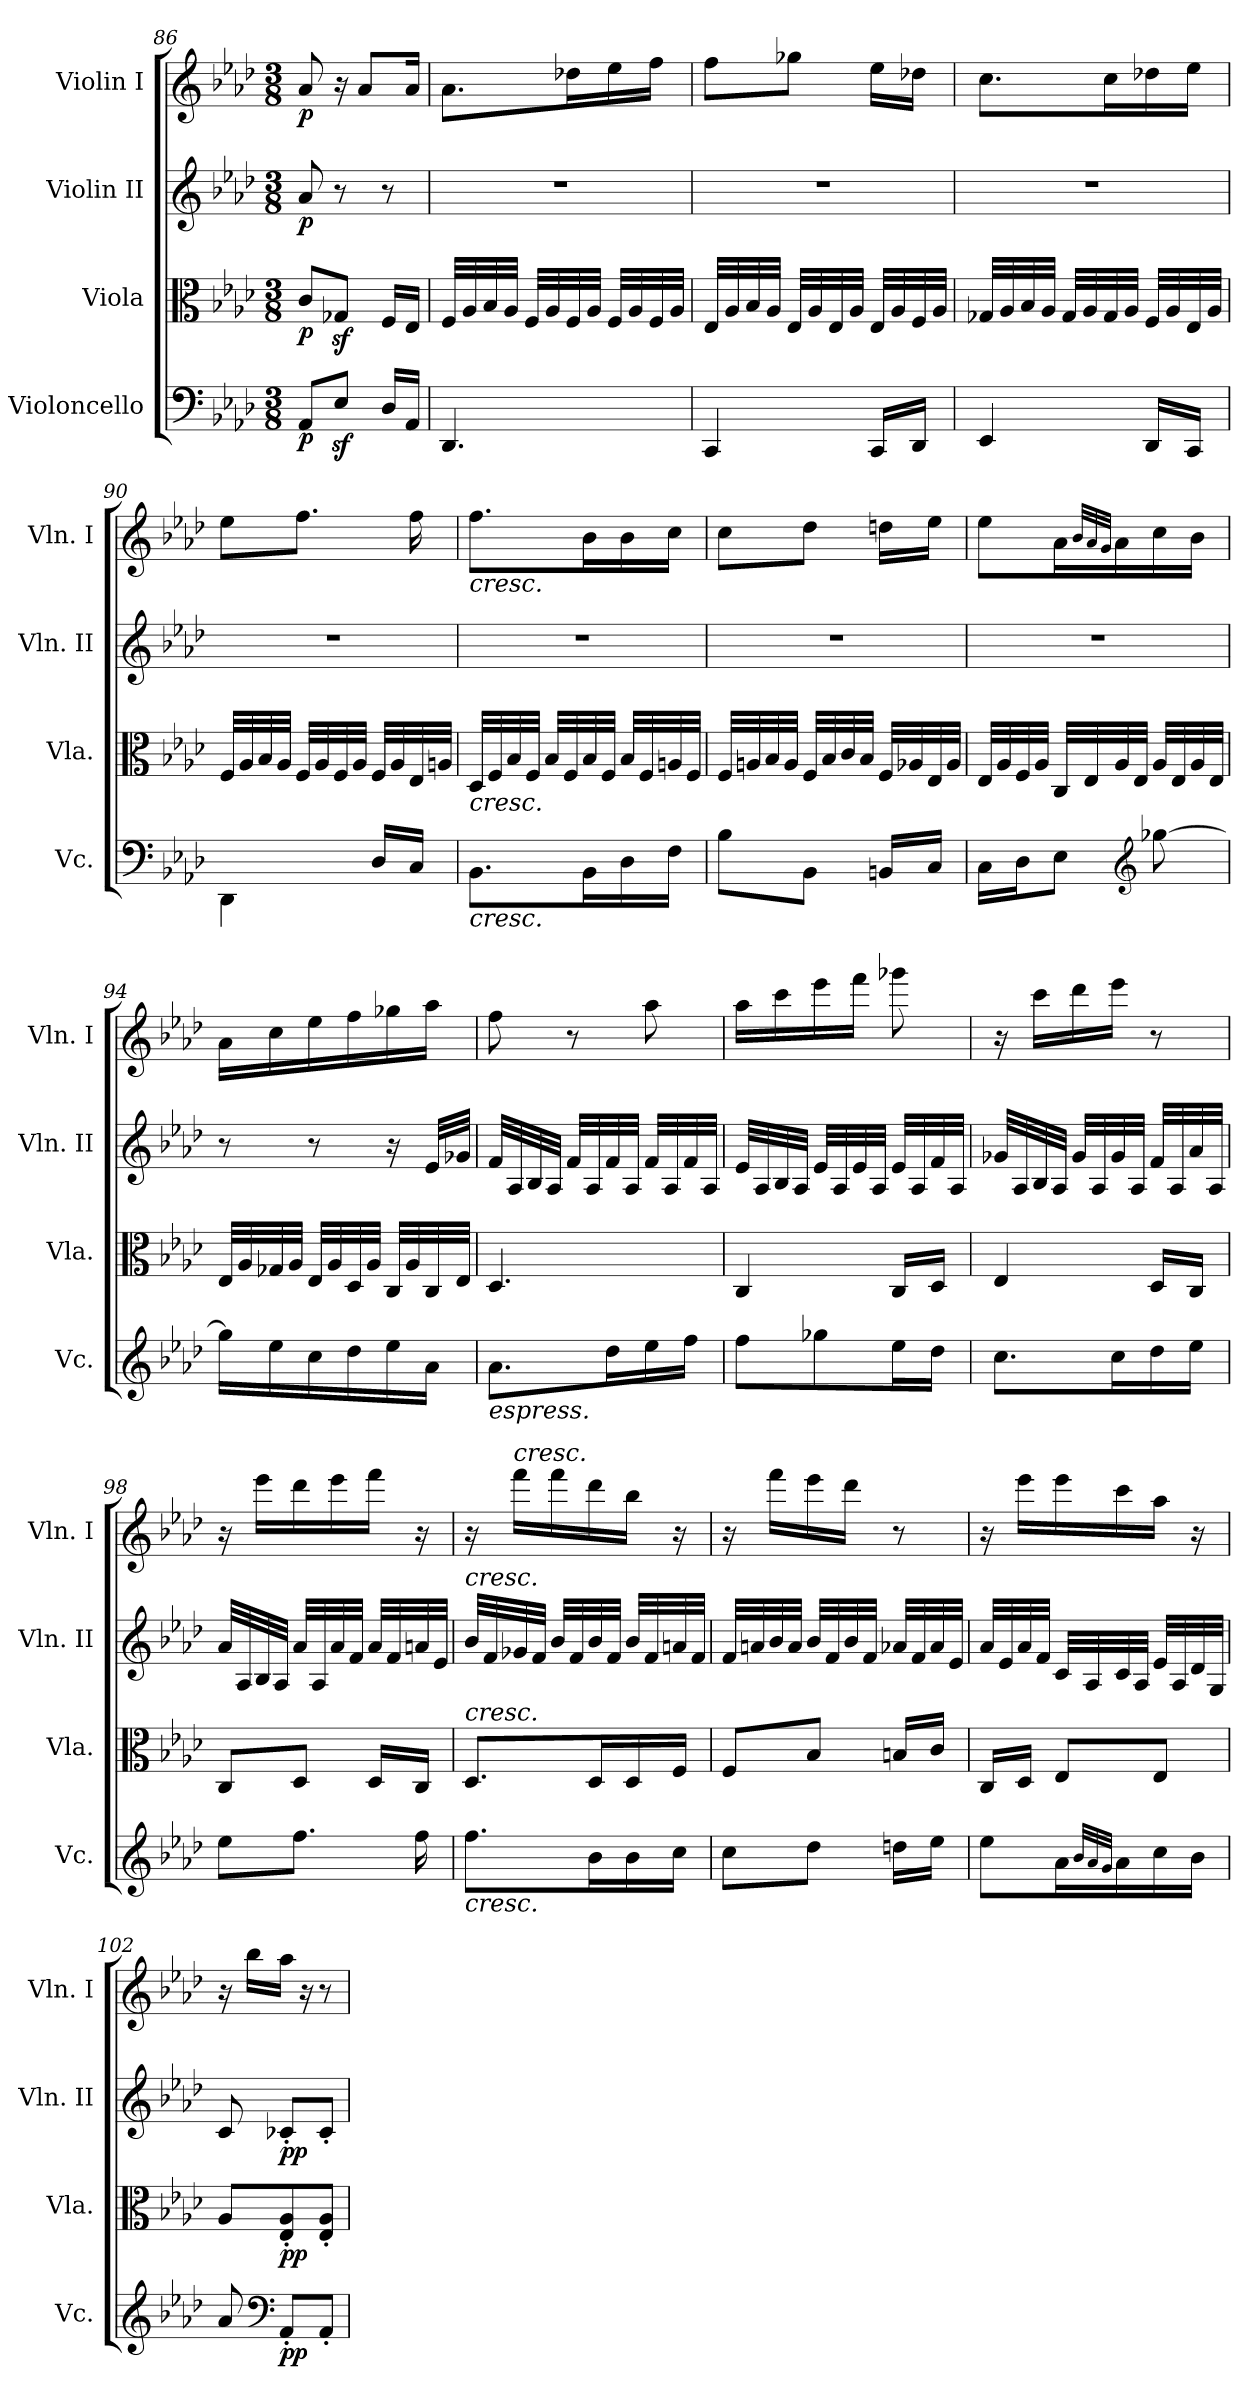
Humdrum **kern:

**kern	**dynam	**kern	**dynam	**kern	**dynam	**kern	**dynam
*part4	*part4	*part3	*part3	*part2	*part2	*part1	*part1
*staff4	*staff4	*staff3	*staff3	*staff2	*staff2	*staff1	*staff1
*I"Violoncello	*	*I"Viola	*	*I"Violin II	*	*I"Violin I	*
*I'Vc.	*	*I'Vla.	*	*I'Vln. II	*	*I'Vln. I	*
*clefF4	*	*clefC3	*	*clefG2	*	*clefG2	*
*k[b-e-a-d-]	*	*k[b-e-a-d-]	*	*k[b-e-a-d-]	*	*k[b-e-a-d-]	*
*A-:	*	*A-:	*	*A-:	*	*A-:	*
*M3/8	*	*M3/8	*	*M3/8	*	*M3/8	*
=86	=86	=86	=86	=86	=86	=86	=86
!	!LO:DY:b	!	!LO:DY:b	!	!LO:DY:b	!	!LO:DY:b
8AA-/L	p	8c/L	p	8a-/	p	8a-/	p
8E-z</J	.	8G-Xz</J	.	8r	.	16r	.
.	.	.	.	.	.	8a-/L	.
16D-/LL	.	16F/LL	.	8r	.	.	.
16AA-/JJ	.	16E-/JJ	.	.	.	16a-/Jk	.
=87	=87	=87	=87	=87	=87	=87	=87
4.DD-/	.	32F/LLL	.	4.r	.	8.a-\L	.
.	.	32A-/	.	.	.	.	.
.	.	32B-/	.	.	.	.	.
.	.	32A-/JJJ	.	.	.	.	.
.	.	32F/LLL	.	.	.	.	.
.	.	32A-/	.	.	.	.	.
.	.	32F/	.	.	.	16dd-X\L	.
.	.	32A-/JJJ	.	.	.	.	.
.	.	32F/LLL	.	.	.	16ee-\	.
.	.	32A-/	.	.	.	.	.
.	.	32F/	.	.	.	16ff\JJ	.
.	.	32A-/JJJ	.	.	.	.	.
=88	=88	=88	=88	=88	=88	=88	=88
4CC/	.	32E-/LLL	.	4.r	.	8ff\L	.
.	.	32A-/	.	.	.	.	.
.	.	32B-/	.	.	.	.	.
.	.	32A-/JJJ	.	.	.	.	.
.	.	32E-/LLL	.	.	.	8gg-X\J	.
.	.	32A-/	.	.	.	.	.
.	.	32E-/	.	.	.	.	.
.	.	32A-/JJJ	.	.	.	.	.
16CC/LL	.	32E-/LLL	.	.	.	16ee-\LL	.
.	.	32A-/	.	.	.	.	.
16DD-/JJ	.	32F/	.	.	.	16dd-X\JJ	.
.	.	32A-/JJJ	.	.	.	.	.
=89	=89	=89	=89	=89	=89	=89	=89
4EE-/	.	32G-X/LLL	.	4.r	.	8.cc\L	.
.	.	32A-/	.	.	.	.	.
.	.	32B-/	.	.	.	.	.
.	.	32A-/JJJ	.	.	.	.	.
.	.	32G-/LLL	.	.	.	.	.
.	.	32A-/	.	.	.	.	.
.	.	32G-/	.	.	.	16cc\L	.
.	.	32A-/JJJ	.	.	.	.	.
16DD-/LL	.	32F/LLL	.	.	.	16dd-X\	.
.	.	32A-/	.	.	.	.	.
16CC/JJ	.	32E-/	.	.	.	16ee-\JJ	.
.	.	32A-/JJJ	.	.	.	.	.
!!LO:PB:g=z
=90	=90	=90	=90	=90	=90	=90	=90
4DD-\	.	32F/LLL	.	4.r	.	8ee-\L	.
.	.	32A-/	.	.	.	.	.
.	.	32B-/	.	.	.	.	.
.	.	32A-/JJJ	.	.	.	.	.
.	.	32F/LLL	.	.	.	8.ff\J	.
.	.	32A-/	.	.	.	.	.
.	.	32F/	.	.	.	.	.
.	.	32A-/JJJ	.	.	.	.	.
16D-/LL	.	32F/LLL	.	.	.	.	.
.	.	32A-/	.	.	.	.	.
16C/JJ	.	32E-/	.	.	.	16ff\	.
.	.	32An/JJJ	.	.	.	.	.
=91	=91	=91	=91	=91	=91	=91	=91
!	!	!	!	!	!	!LO:TX:b:i:t=cresc.	!
!	!	!LO:TX:b:i:t=cresc.	!	!	!	!	!
!LO:TX:b:i:t=cresc.	!	!	!	!	!	!	!
8.BB-\L	.	32D-/LLL	.	4.r	.	8.ff\L	.
.	.	32F/	.	.	.	.	.
.	.	32B-/	.	.	.	.	.
.	.	32F/JJJ	.	.	.	.	.
.	.	32B-/LLL	.	.	.	.	.
.	.	32F/	.	.	.	.	.
16BB-\L	.	32B-/	.	.	.	16b-\L	.
.	.	32F/JJJ	.	.	.	.	.
16D-\	.	32B-/LLL	.	.	.	16b-\	.
.	.	32F/	.	.	.	.	.
16F\JJ	.	32An/	.	.	.	16cc\JJ	.
.	.	32F/JJJ	.	.	.	.	.
=92	=92	=92	=92	=92	=92	=92	=92
8B-\L	.	32F/LLL	.	4.r	.	8cc\L	.
.	.	32An/	.	.	.	.	.
.	.	32B-/	.	.	.	.	.
.	.	32A/JJJ	.	.	.	.	.
8BB-\J	.	32F/LLL	.	.	.	8dd-\J	.
.	.	32B-/	.	.	.	.	.
.	.	32c/	.	.	.	.	.
.	.	32B-/JJJ	.	.	.	.	.
16BBn/LL	.	32F/LLL	.	.	.	16ddn\LL	.
.	.	32A-X/	.	.	.	.	.
16C/JJ	.	32E-/	.	.	.	16ee-\JJ	.
.	.	32A-/JJJ	.	.	.	.	.
=93	=93	=93	=93	=93	=93	=93	=93
16C\LL	.	32E-/LLL	.	4.r	.	8ee-\L	.
.	.	32A-/	.	.	.	.	.
16D-\J	.	32F/	.	.	.	.	.
.	.	32A-/JJJ	.	.	.	.	.
8E-\J	.	32C/LLL	.	.	.	16a-\L	.
.	.	32E-/	.	.	.	.	.
*clefG2	*	*	*	*	*	*	*
.	.	.	.	.	.	32qb-/LLL	.
.	.	.	.	.	.	32qa-/	.
.	.	.	.	.	.	32qg/JJJ	.
.	.	32A-/	.	.	.	16a-\	.
.	.	32E-/JJJ	.	.	.	.	.
[8gg-X\	.	32A-/LLL	.	.	.	16cc\	.
.	.	32E-/	.	.	.	.	.
.	.	32A-/	.	.	.	16b-\JJ	.
.	.	32E-/JJJ	.	.	.	.	.
!!LO:LB:g=z
=94	=94	=94	=94	=94	=94	=94	=94
16gg-\LL]	.	32E-/LLL	.	8r	.	16a-\LL	.
.	.	32A-/	.	.	.	.	.
16ee-\	.	32G-X/	.	.	.	16cc\	.
.	.	32A-/JJJ	.	.	.	.	.
16cc\	.	32E-/LLL	.	8r	.	16ee-\	.
.	.	32A-/	.	.	.	.	.
16dd-\	.	32D-/	.	.	.	16ff\	.
.	.	32A-/JJJ	.	.	.	.	.
16ee-\	.	32C/LLL	.	16r	.	16gg-X\	.
.	.	32A-/	.	.	.	.	.
16a-\JJ	.	32C/	.	32e-/LLL	.	16aa-\JJ	.
.	.	32E-/JJJ	.	32g-X/JJJ	.	.	.
=95	=95	=95	=95	=95	=95	=95	=95
!LO:TX:b:i:t=espress.	!	!	!	!	!	!	!
8.a-\L	.	4.D-/	.	32f/LLL	.	8ff\	.
.	.	.	.	32A-/	.	.	.
.	.	.	.	32B-/	.	.	.
.	.	.	.	32A-/JJJ	.	.	.
.	.	.	.	32f/LLL	.	8r	.
.	.	.	.	32A-/	.	.	.
16dd-\L	.	.	.	32f/	.	.	.
.	.	.	.	32A-/JJJ	.	.	.
16ee-\	.	.	.	32f/LLL	.	8aa-\	.
.	.	.	.	32A-/	.	.	.
16ff\JJ	.	.	.	32f/	.	.	.
.	.	.	.	32A-/JJJ	.	.	.
=96	=96	=96	=96	=96	=96	=96	=96
8ff\L	.	4C/	.	32e-/LLL	.	16aa-\LL	.
.	.	.	.	32A-/	.	.	.
.	.	.	.	32B-/	.	16ccc\	.
.	.	.	.	32A-/JJJ	.	.	.
8gg-X\	.	.	.	32e-/LLL	.	16eee-\	.
.	.	.	.	32A-/	.	.	.
.	.	.	.	32e-/	.	16fff\JJ	.
.	.	.	.	32A-/JJJ	.	.	.
16ee-\L	.	16C/LL	.	32e-/LLL	.	8ggg-X\	.
.	.	.	.	32A-/	.	.	.
16dd-\JJ	.	16D-/JJ	.	32f/	.	.	.
.	.	.	.	32A-/JJJ	.	.	.
=97	=97	=97	=97	=97	=97	=97	=97
8.cc\L	.	4E-/	.	32g-X/LLL	.	16r	.
.	.	.	.	32A-/	.	.	.
.	.	.	.	32B-/	.	16ccc\LL	.
.	.	.	.	32A-/JJJ	.	.	.
.	.	.	.	32g-/LLL	.	16ddd-\	.
.	.	.	.	32A-/	.	.	.
16cc\L	.	.	.	32g-/	.	16eee-\JJ	.
.	.	.	.	32A-/JJJ	.	.	.
16dd-\	.	16D-/LL	.	32f/LLL	.	8r	.
.	.	.	.	32A-/	.	.	.
16ee-\JJ	.	16C/JJ	.	32a-/	.	.	.
.	.	.	.	32A-/JJJ	.	.	.
!!LO:LB:g=z
=98	=98	=98	=98	=98	=98	=98	=98
8ee-\L	.	8C/L	.	32a-/LLL	.	16r	.
.	.	.	.	32A-/	.	.	.
.	.	.	.	32B-/	.	16eee-\LL	.
.	.	.	.	32A-/JJJ	.	.	.
8.ff\J	.	8D-/J	.	32a-/LLL	.	16ddd-\	.
.	.	.	.	32A-/	.	.	.
.	.	.	.	32a-/	.	16eee-\	.
.	.	.	.	32f/JJJ	.	.	.
.	.	16D-/LL	.	32a-/LLL	.	16fff\JJ	.
.	.	.	.	32f/	.	.	.
16ff\	.	16C/JJ	.	32an/	.	16r	.
.	.	.	.	32e-/JJJ	.	.	.
!!LO:LB:g=z
=99	=99	=99	=99	=99	=99	=99	=99
!	!	!	!	!LO:TX:a:i:t=cresc.	!	!	!
!	!	!LO:TX:a:i:t=cresc.	!	!	!	!	!
!LO:TX:b:i:t=cresc.	!	!	!	!	!	!	!
8.ff\L	.	8.D-/L	.	32b-/LLL	.	16r	.
.	.	.	.	32f/	.	.	.
!	!	!	!	!	!	!LO:TX:a:i:t=cresc.	!
.	.	.	.	32g-X/	.	16fff\LL	.
.	.	.	.	32f/JJJ	.	.	.
.	.	.	.	32b-/LLL	.	16fff\	.
.	.	.	.	32f/	.	.	.
16b-\L	.	16D-/L	.	32b-/	.	16ddd-\	.
.	.	.	.	32f/JJJ	.	.	.
16b-\	.	16D-/	.	32b-/LLL	.	16bb-\JJ	.
.	.	.	.	32f/	.	.	.
16cc\JJ	.	16F/JJ	.	32an/	.	16r	.
.	.	.	.	32f/JJJ	.	.	.
=100	=100	=100	=100	=100	=100	=100	=100
8cc\L	.	8F/L	.	32f/LLL	.	16r	.
.	.	.	.	32an/	.	.	.
.	.	.	.	32b-/	.	16fff\LL	.
.	.	.	.	32a/JJJ	.	.	.
8dd-\J	.	8B-/J	.	32b-/LLL	.	16eee-\	.
.	.	.	.	32f/	.	.	.
.	.	.	.	32b-/	.	16ddd-\JJ	.
.	.	.	.	32f/JJJ	.	.	.
16ddn\LL	.	16Bn/LL	.	32a-X/LLL	.	8r	.
.	.	.	.	32f/	.	.	.
16ee-\JJ	.	16c/JJ	.	32a-/	.	.	.
.	.	.	.	32e-/JJJ	.	.	.
=101	=101	=101	=101	=101	=101	=101	=101
8ee-\L	.	16C/LL	.	32a-/LLL	.	16r	.
.	.	.	.	32e-/	.	.	.
.	.	16D-/JJ	.	32a-/	.	16eee-\LL	.
.	.	.	.	32f/JJJ	.	.	.
16a-\L	.	8E-/L	.	32c/LLL	.	16eee-\	.
.	.	.	.	32A-/	.	.	.
32qb-/LLL	.	.	.	.	.	.	.
32qa-/	.	.	.	.	.	.	.
32qg/JJJ	.	.	.	.	.	.	.
16a-\	.	.	.	32c/	.	16ccc\	.
.	.	.	.	32A-/JJJ	.	.	.
16cc\	.	8E-/J	.	32e-/LLL	.	16aa-\JJ	.
.	.	.	.	32A-/	.	.	.
16b-\JJ	.	.	.	32d-/	.	16r	.
.	.	.	.	32G/JJJ	.	.	.
=102	=102	=102	=102	=102	=102	=102	=102
8a-/	.	8A-/L	.	8c/	.	16r	.
.	.	.	.	.	.	16bb-\LL	.
*clefF4	*	*	*	*	*	*	*
!	!LO:DY:b	!	!LO:DY:b	!	!LO:DY:b	!	!
8AA-'/L	pp	8E-/' 8A-/'	pp	8c-X'/L	pp	16aa-\JJ	.
.	.	.	.	.	.	16r	.
8AA-'/J	.	8E-/' 8A-/'J	.	8c-'/J	.	8r	.
=	=	=	=	=	=	=	=
*-	*-	*-	*-	*-	*-	*-	*-
